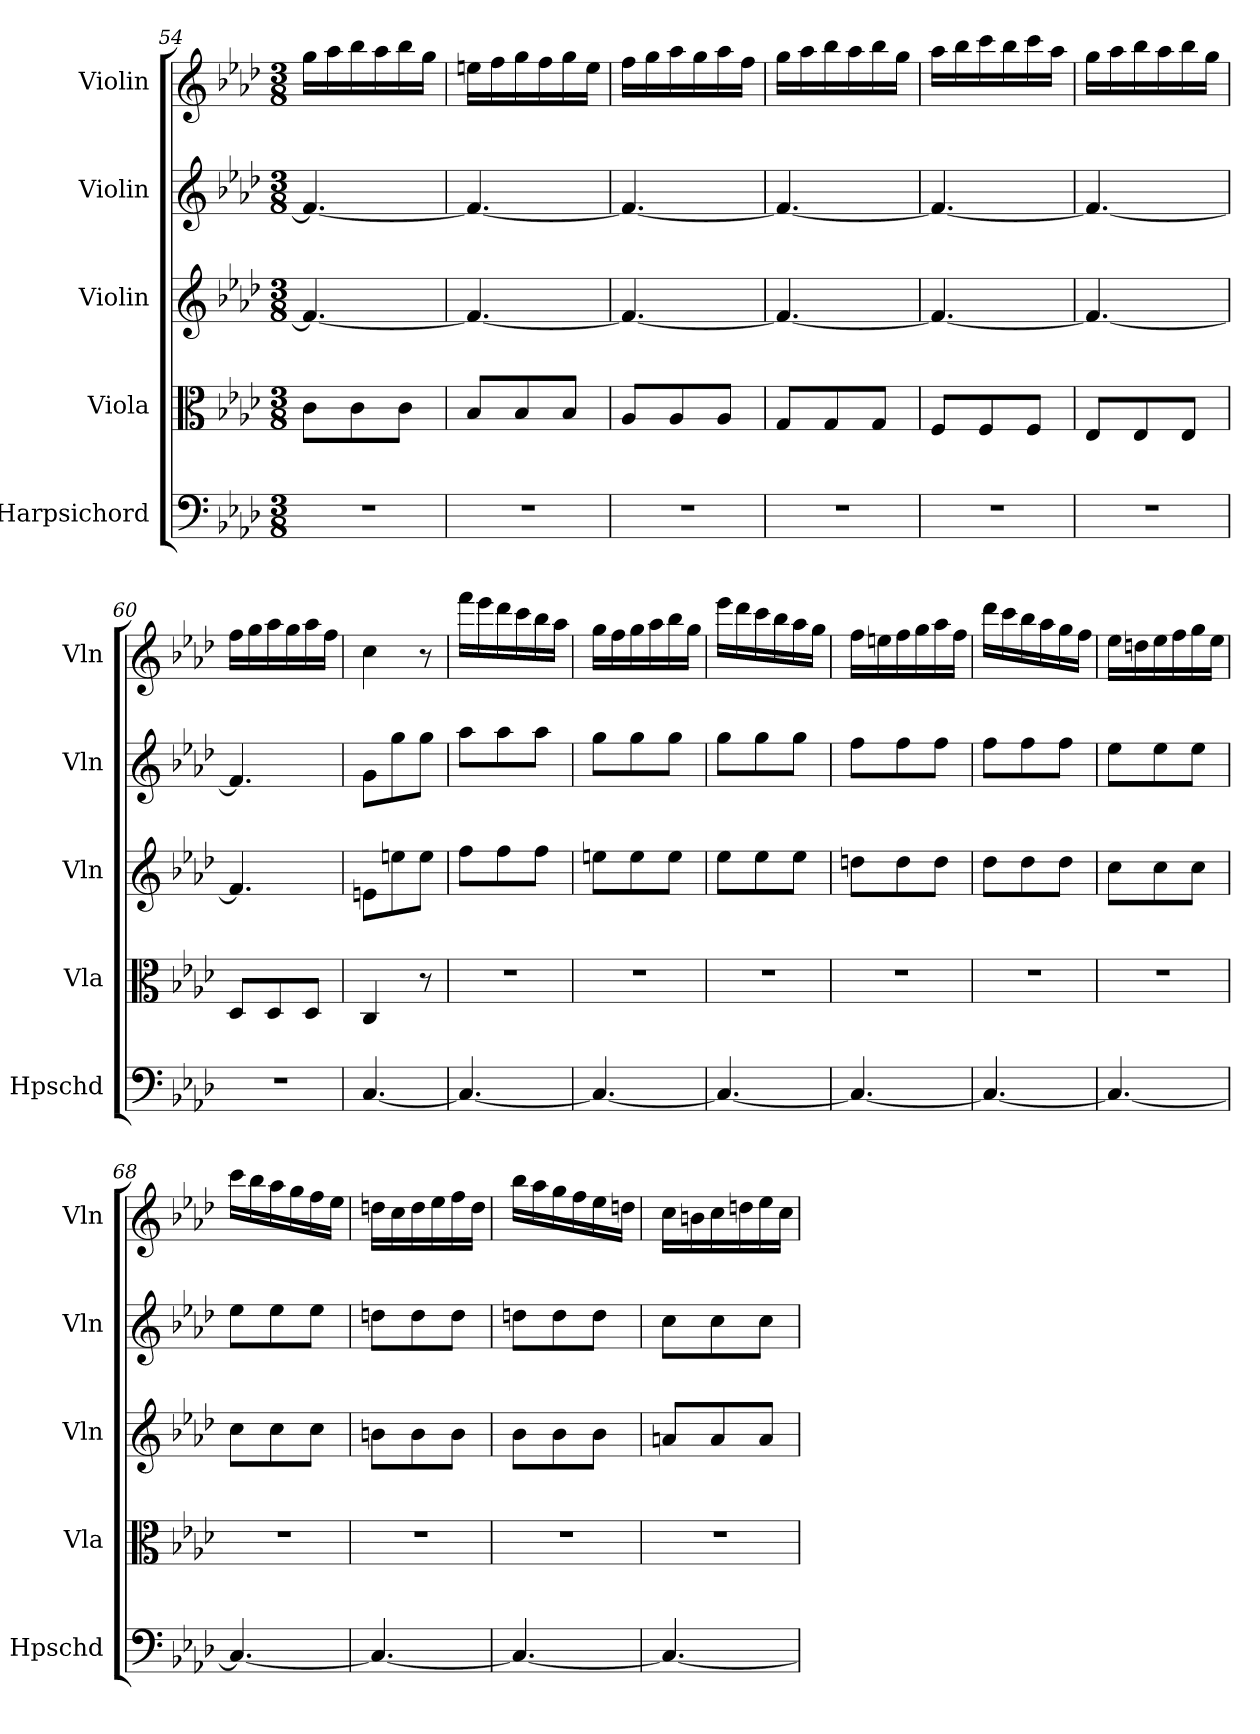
**kern	**kern	**kern	**kern	**kern
*part5	*part4	*part3	*part2	*part1
*staff5	*staff4	*staff3	*staff2	*staff1
*I"Harpsichord	*I"Viola	*I"Violin	*I"Violin	*I"Violin
*I'Hpschd	*I'Vla	*I'Vln	*I'Vln	*I'Vln
*clefF4	*clefC3	*clefG2	*clefG2	*clefG2
*k[b-e-a-d-]	*k[b-e-a-d-]	*k[b-e-a-d-]	*k[b-e-a-d-]	*k[b-e-a-d-]
*f:	*f:	*f:	*f:	*f:
*M3/8	*M3/8	*M3/8	*M3/8	*M3/8
=54	=54	=54	=54	=54
4.r	8c\L	4.f/_	4.f/_	16gg\LL
.	.	.	.	16aa-\
.	8c\	.	.	16bb-\
.	.	.	.	16aa-\
.	8c\J	.	.	16bb-\
.	.	.	.	16gg\JJ
=55	=55	=55	=55	=55
4.r	8B-/L	4.f/_	4.f/_	16een\LL
.	.	.	.	16ff\
.	8B-/	.	.	16gg\
.	.	.	.	16ff\
.	8B-/J	.	.	16gg\
.	.	.	.	16ee\JJ
=56	=56	=56	=56	=56
4.r	8A-/L	4.f/_	4.f/_	16ff\LL
.	.	.	.	16gg\
.	8A-/	.	.	16aa-\
.	.	.	.	16gg\
.	8A-/J	.	.	16aa-\
.	.	.	.	16ff\JJ
=57	=57	=57	=57	=57
4.r	8G/L	4.f/_	4.f/_	16gg\LL
.	.	.	.	16aa-\
.	8G/	.	.	16bb-\
.	.	.	.	16aa-\
.	8G/J	.	.	16bb-\
.	.	.	.	16gg\JJ
=58	=58	=58	=58	=58
4.r	8F/L	4.f/_	4.f/_	16aa-\LL
.	.	.	.	16bb-\
.	8F/	.	.	16ccc\
.	.	.	.	16bb-\
.	8F/J	.	.	16ccc\
.	.	.	.	16aa-\JJ
=59	=59	=59	=59	=59
4.r	8E-/L	4.f/_	4.f/_	16gg\LL
.	.	.	.	16aa-\
.	8E-/	.	.	16bb-\
.	.	.	.	16aa-\
.	8E-/J	.	.	16bb-\
.	.	.	.	16gg\JJ
=60	=60	=60	=60	=60
4.r	8D-/L	4.f/]	4.f/]	16ff\LL
.	.	.	.	16gg\
.	8D-/	.	.	16aa-\
.	.	.	.	16gg\
.	8D-/J	.	.	16aa-\
.	.	.	.	16ff\JJ
=61	=61	=61	=61	=61
[4.C/	4C/	8en\L	8g\L	4cc\
.	.	8een\	8gg\	.
.	8r	8ee\J	8gg\J	8r
=62	=62	=62	=62	=62
4.C/_	4.r	8ff\L	8aa-\L	16fff\LL
.	.	.	.	16eee-\
.	.	8ff\	8aa-\	16ddd-\
.	.	.	.	16ccc\
.	.	8ff\J	8aa-\J	16bb-\
.	.	.	.	16aa-\JJ
=63	=63	=63	=63	=63
4.C/_	4.r	8een\L	8gg\L	16gg\LL
.	.	.	.	16ff\
.	.	8ee\	8gg\	16gg\
.	.	.	.	16aa-\
.	.	8ee\J	8gg\J	16bb-\
.	.	.	.	16gg\JJ
=64	=64	=64	=64	=64
4.C/_	4.r	8ee-\L	8gg\L	16eee-\LL
.	.	.	.	16ddd-\
.	.	8ee-\	8gg\	16ccc\
.	.	.	.	16bb-\
.	.	8ee-\J	8gg\J	16aa-\
.	.	.	.	16gg\JJ
=65	=65	=65	=65	=65
4.C/_	4.r	8ddn\L	8ff\L	16ff\LL
.	.	.	.	16een\
.	.	8dd\	8ff\	16ff\
.	.	.	.	16gg\
.	.	8dd\J	8ff\J	16aa-\
.	.	.	.	16ff\JJ
=66	=66	=66	=66	=66
4.C/_	4.r	8dd-\L	8ff\L	16ddd-\LL
.	.	.	.	16ccc\
.	.	8dd-\	8ff\	16bb-\
.	.	.	.	16aa-\
.	.	8dd-\J	8ff\J	16gg\
.	.	.	.	16ff\JJ
=67	=67	=67	=67	=67
4.C/_	4.r	8cc\L	8ee-\L	16ee-\LL
.	.	.	.	16ddn\
.	.	8cc\	8ee-\	16ee-\
.	.	.	.	16ff\
.	.	8cc\J	8ee-\J	16gg\
.	.	.	.	16ee-\JJ
=68	=68	=68	=68	=68
4.C/_	4.r	8cc\L	8ee-\L	16ccc\LL
.	.	.	.	16bb-\
.	.	8cc\	8ee-\	16aa-\
.	.	.	.	16gg\
.	.	8cc\J	8ee-\J	16ff\
.	.	.	.	16ee-\JJ
=69	=69	=69	=69	=69
4.C/_	4.r	8bn\L	8ddn\L	16ddn\LL
.	.	.	.	16cc\
.	.	8b\	8dd\	16dd\
.	.	.	.	16ee-\
.	.	8b\J	8dd\J	16ff\
.	.	.	.	16dd\JJ
=70	=70	=70	=70	=70
4.C/_	4.r	8b-\L	8ddn\L	16bb-\LL
.	.	.	.	16aa-\
.	.	8b-\	8dd\	16gg\
.	.	.	.	16ff\
.	.	8b-\J	8dd\J	16ee-\
.	.	.	.	16ddn\JJ
=71	=71	=71	=71	=71
4.C/_	4.r	8an/L	8cc\L	16cc\LL
.	.	.	.	16bn\
.	.	8a/	8cc\	16cc\
.	.	.	.	16ddn\
.	.	8a/J	8cc\J	16ee-\
.	.	.	.	16cc\JJ
=	=	=	=	=
*-	*-	*-	*-	*-
